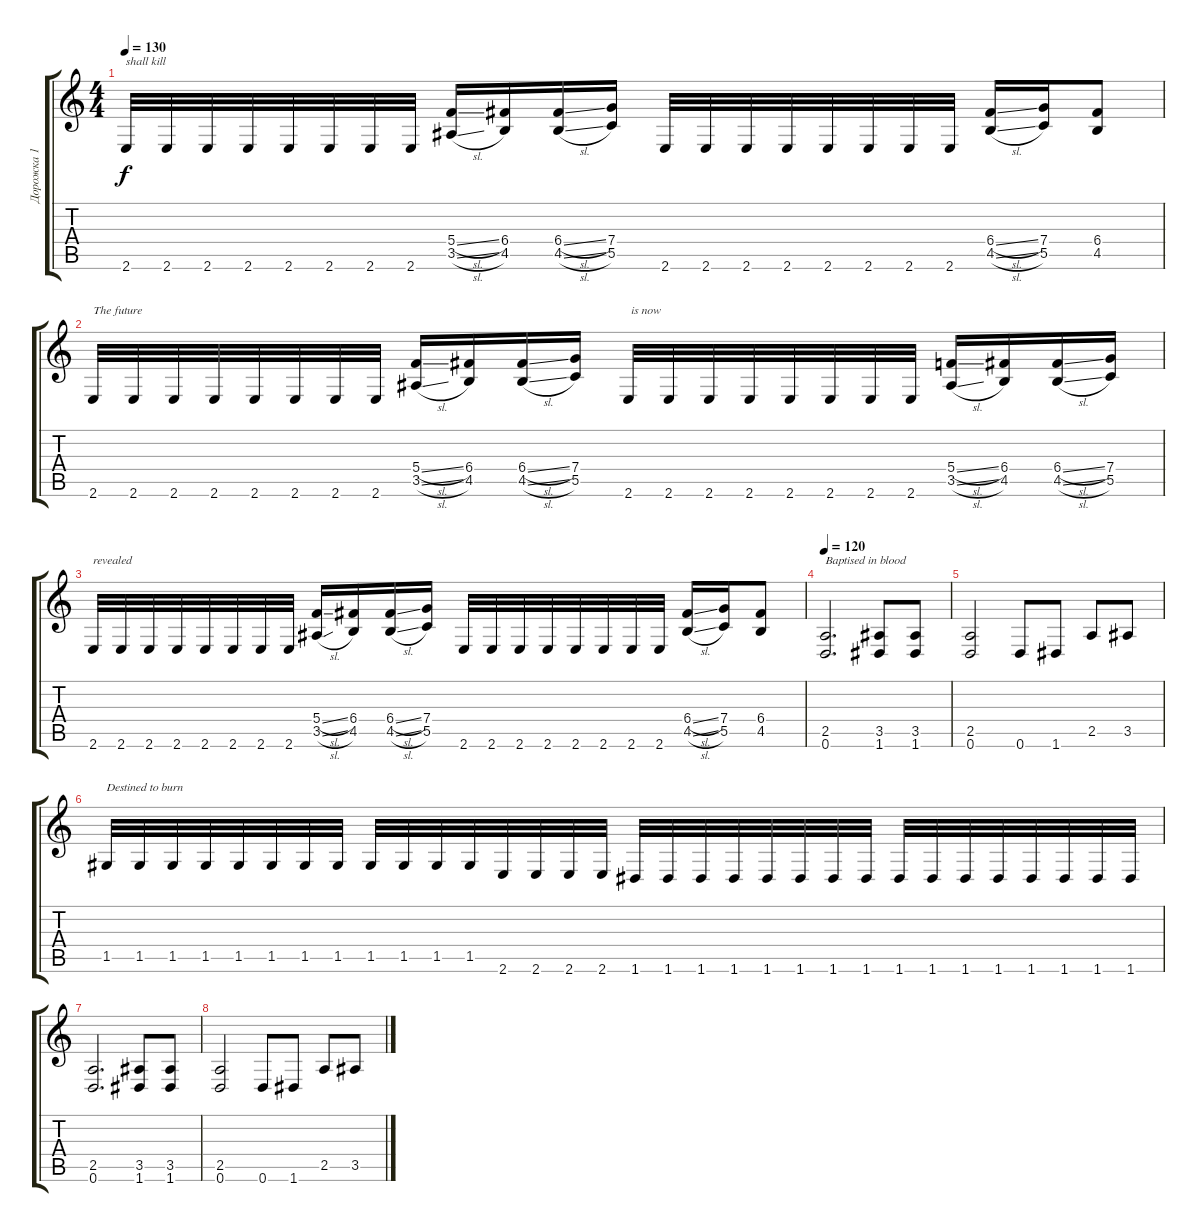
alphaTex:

\track ("Дорожка 1" "Дорожка 1") {instrument distortionguitar}
\staff {score tabs}
\tuning (D4 A3 F3 C3 G2 D2) {hide}
\ts (4 4)
\tempo 130
\clef g2
\ks c
2.6.32{txt "shall kill" dy f} 2.6.32 2.6.32 2.6.32 2.6.32 2.6.32 2.6.32 2.6.32 (5.4{sl} 3.5{sl}).16 (6.4 4.5).16 (6.4{sl} 4.5{sl}).16 (7.4 5.5).16 2.6.32 2.6.32 2.6.32 2.6.32 2.6.32 2.6.32 2.6.32 2.6.32 (6.4{sl} 4.5{sl}).16 (7.4 5.5).16 (6.4 4.5).8 |
2.6.32{txt "The future"} 2.6.32 2.6.32 2.6.32 2.6.32 2.6.32 2.6.32 2.6.32 (5.4{sl} 3.5{sl}).16 (6.4 4.5).16 (6.4{sl} 4.5{sl}).16 (7.4 5.5).16 2.6.32{txt " is now "} 2.6.32 2.6.32 2.6.32 2.6.32 2.6.32 2.6.32 2.6.32 (5.4{sl} 3.5{sl}).16 (6.4 4.5).16 (6.4{sl} 4.5{sl}).16 (7.4 5.5).16 |
2.6.32{txt "revealed"} 2.6.32 2.6.32 2.6.32 2.6.32 2.6.32 2.6.32 2.6.32 (5.4{sl} 3.5{sl}).16 (6.4 4.5).16 (6.4{sl} 4.5{sl}).16 (7.4 5.5).16 2.6.32 2.6.32 2.6.32 2.6.32 2.6.32 2.6.32 2.6.32 2.6.32 (6.4{sl} 4.5{sl}).16 (7.4 5.5).16 (6.4 4.5).8 |
\tempo 120
(2.5 0.6).2{d txt "Baptised in blood"} (3.5 1.6).8 (3.5 1.6).8 |
(2.5 0.6).2 0.6.8 1.6.8 2.5.8 3.5.8 |
1.5.32{txt "Destined to burn"} 1.5.32 1.5.32 1.5.32 1.5.32 1.5.32 1.5.32 1.5.32 1.5.32 1.5.32 1.5.32 1.5.32 2.6.32 2.6.32 2.6.32 2.6.32 1.6.32 1.6.32 1.6.32 1.6.32 1.6.32 1.6.32 1.6.32 1.6.32 1.6.32 1.6.32 1.6.32 1.6.32 1.6.32 1.6.32 1.6.32 1.6.32 |
(2.5 0.6).2{d} (3.5 1.6).8 (3.5 1.6).8 |
(2.5 0.6).2 0.6.8 1.6.8 2.5.8 3.5.8
